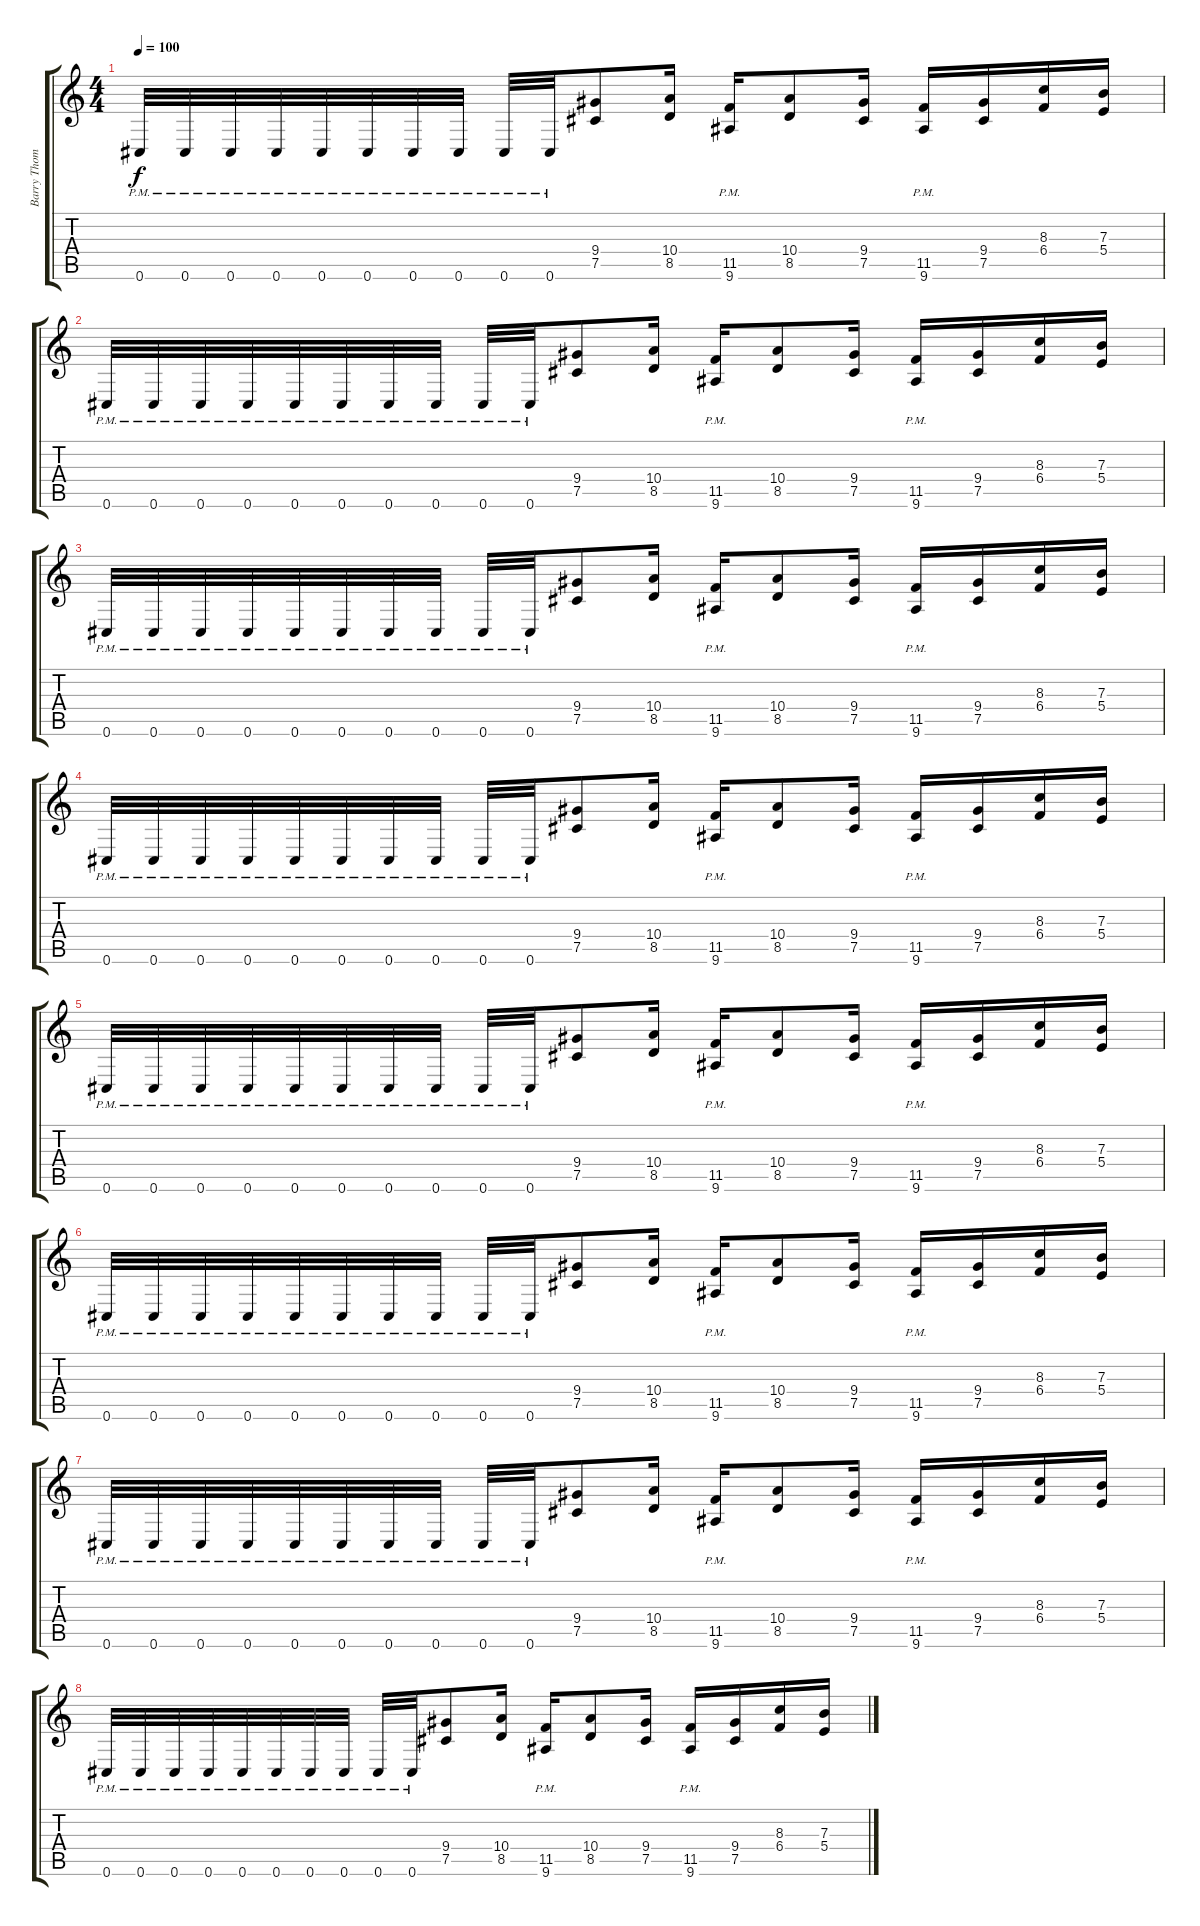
\track ("Barry Thomson" "Barry Thom") {instrument overdrivenguitar}
\staff {score tabs}
\tuning (Db4 Ab3 E3 B2 Gb2 Db2) {hide}
\ts (4 4)
\tempo 100
\clef g2
\ks c
0.6{pm}.32{dy f instrument overdrivenguitar} 0.6{pm}.32 0.6{pm}.32 0.6{pm}.32 0.6{pm}.32 0.6{pm}.32 0.6{pm}.32 0.6{pm}.32 0.6{pm}.32 0.6{pm}.32 (9.4 7.5).8 (10.4 8.5).16 (11.5{pm} 9.6{pm}).16 (10.4 8.5).8 (9.4 7.5).16 (11.5{pm} 9.6{pm}).16 (9.4 7.5).16 (8.3 6.4).16 (7.3 5.4).16 |
0.6{pm}.32 0.6{pm}.32 0.6{pm}.32 0.6{pm}.32 0.6{pm}.32 0.6{pm}.32 0.6{pm}.32 0.6{pm}.32 0.6{pm}.32 0.6{pm}.32 (9.4 7.5).8 (10.4 8.5).16 (11.5{pm} 9.6{pm}).16 (10.4 8.5).8 (9.4 7.5).16 (11.5{pm} 9.6{pm}).16 (9.4 7.5).16 (8.3 6.4).16 (7.3 5.4).16 |
0.6{pm}.32 0.6{pm}.32 0.6{pm}.32 0.6{pm}.32 0.6{pm}.32 0.6{pm}.32 0.6{pm}.32 0.6{pm}.32 0.6{pm}.32 0.6{pm}.32 (9.4 7.5).8 (10.4 8.5).16 (11.5{pm} 9.6{pm}).16 (10.4 8.5).8 (9.4 7.5).16 (11.5{pm} 9.6{pm}).16 (9.4 7.5).16 (8.3 6.4).16 (7.3 5.4).16 |
0.6{pm}.32 0.6{pm}.32 0.6{pm}.32 0.6{pm}.32 0.6{pm}.32 0.6{pm}.32 0.6{pm}.32 0.6{pm}.32 0.6{pm}.32 0.6{pm}.32 (9.4 7.5).8 (10.4 8.5).16 (11.5{pm} 9.6{pm}).16 (10.4 8.5).8 (9.4 7.5).16 (11.5{pm} 9.6{pm}).16 (9.4 7.5).16 (8.3 6.4).16 (7.3 5.4).16 |
0.6{pm}.32 0.6{pm}.32 0.6{pm}.32 0.6{pm}.32 0.6{pm}.32 0.6{pm}.32 0.6{pm}.32 0.6{pm}.32 0.6{pm}.32 0.6{pm}.32 (9.4 7.5).8 (10.4 8.5).16 (11.5{pm} 9.6{pm}).16 (10.4 8.5).8 (9.4 7.5).16 (11.5{pm} 9.6{pm}).16 (9.4 7.5).16 (8.3 6.4).16 (7.3 5.4).16 |
0.6{pm}.32 0.6{pm}.32 0.6{pm}.32 0.6{pm}.32 0.6{pm}.32 0.6{pm}.32 0.6{pm}.32 0.6{pm}.32 0.6{pm}.32 0.6{pm}.32 (9.4 7.5).8 (10.4 8.5).16 (11.5{pm} 9.6{pm}).16 (10.4 8.5).8 (9.4 7.5).16 (11.5{pm} 9.6{pm}).16 (9.4 7.5).16 (8.3 6.4).16 (7.3 5.4).16 |
0.6{pm}.32 0.6{pm}.32 0.6{pm}.32 0.6{pm}.32 0.6{pm}.32 0.6{pm}.32 0.6{pm}.32 0.6{pm}.32 0.6{pm}.32 0.6{pm}.32 (9.4 7.5).8 (10.4 8.5).16 (11.5{pm} 9.6{pm}).16 (10.4 8.5).8 (9.4 7.5).16 (11.5{pm} 9.6{pm}).16 (9.4 7.5).16 (8.3 6.4).16 (7.3 5.4).16 |
0.6{pm}.32 0.6{pm}.32 0.6{pm}.32 0.6{pm}.32 0.6{pm}.32 0.6{pm}.32 0.6{pm}.32 0.6{pm}.32 0.6{pm}.32 0.6{pm}.32 (9.4 7.5).8 (10.4 8.5).16 (11.5{pm} 9.6{pm}).16 (10.4 8.5).8 (9.4 7.5).16 (11.5{pm} 9.6{pm}).16 (9.4 7.5).16 (8.3 6.4).16 (7.3 5.4).16
